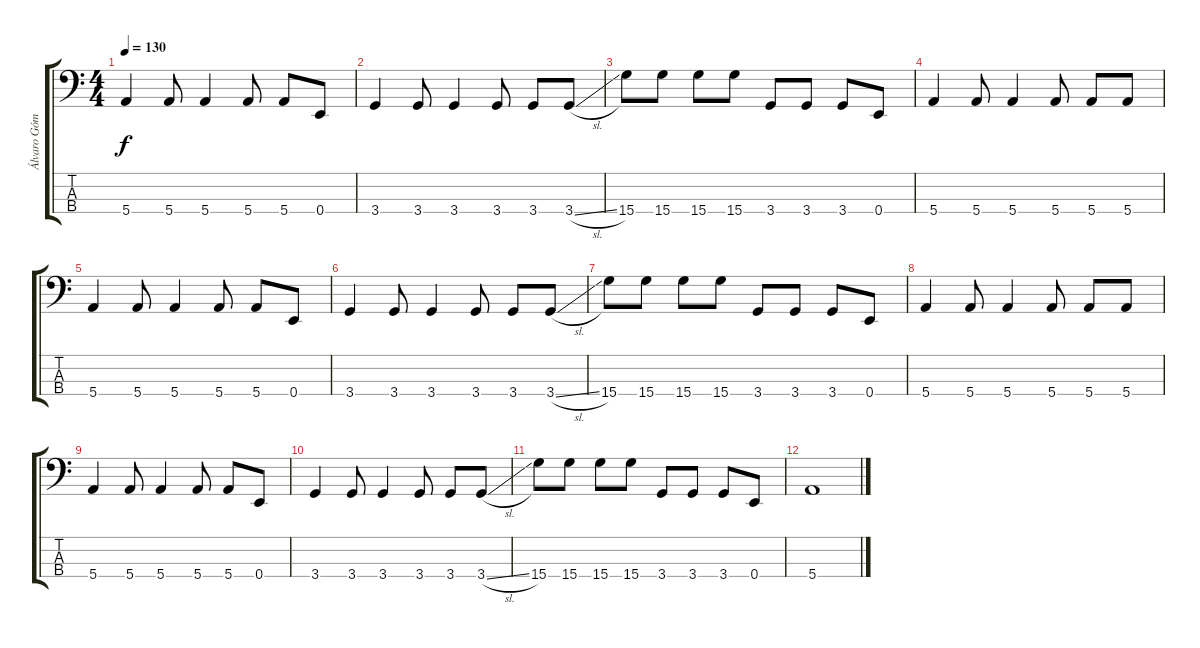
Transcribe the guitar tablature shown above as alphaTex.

\track ("Álvaro Gómez (Baix)" "Álvaro Góm") {instrument electricbassfinger}
\staff {score tabs}
\tuning (G2 D2 A1 E1) {hide}
\ts (4 4)
\tempo 130
\clef f4
\ks c
5.4.4{dy f} 5.4.8 5.4.4 5.4.8 5.4.8 0.4.8 |
3.4.4 3.4.8 3.4.4 3.4.8 3.4.8 3.4{sl}.8 |
15.4.8 15.4.8 15.4.8 15.4.8 3.4.8 3.4.8 3.4.8 0.4.8 |
5.4.4 5.4.8 5.4.4 5.4.8 5.4.8 5.4.8 |
5.4.4 5.4.8 5.4.4 5.4.8 5.4.8 0.4.8 |
3.4.4 3.4.8 3.4.4 3.4.8 3.4.8 3.4{sl}.8 |
15.4.8 15.4.8 15.4.8 15.4.8 3.4.8 3.4.8 3.4.8 0.4.8 |
5.4.4 5.4.8 5.4.4 5.4.8 5.4.8 5.4.8 |
5.4.4 5.4.8 5.4.4 5.4.8 5.4.8 0.4.8 |
3.4.4 3.4.8 3.4.4 3.4.8 3.4.8 3.4{sl}.8 |
15.4.8 15.4.8 15.4.8 15.4.8 3.4.8 3.4.8 3.4.8 0.4.8 |
5.4.1
